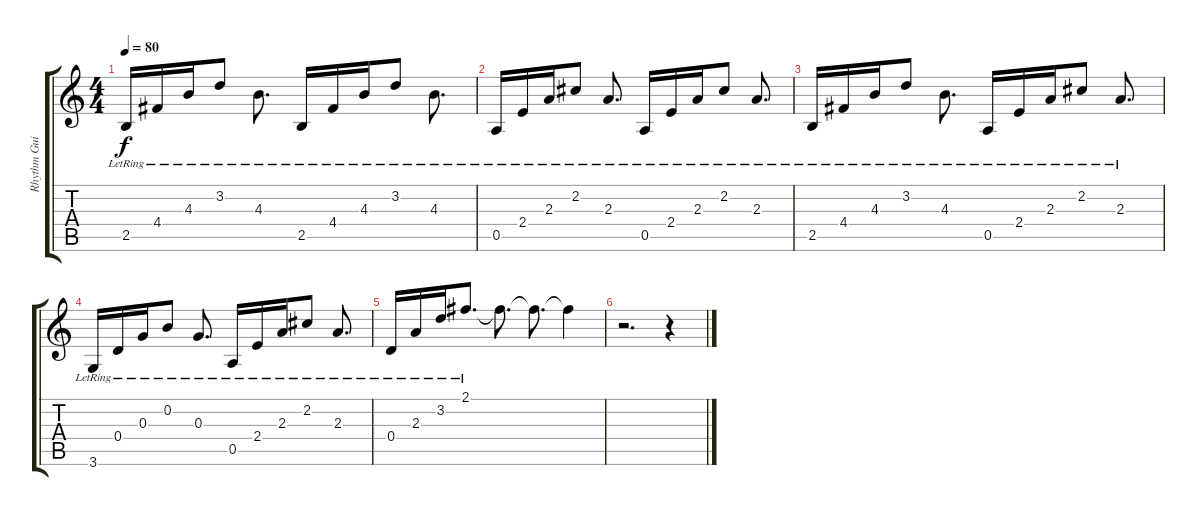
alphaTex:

\track ("Rhythm Guitar" "Rhythm Gui") {instrument acousticguitarsteel}
\staff {score tabs}
\tuning (E4 B3 G3 D3 A2 E2) {hide}
\ts (4 4)
\tempo 80
\clef g2
\ks c
2.5{lr}.16{dy f} 4.4{lr}.16 4.3{lr}.16 3.2{lr}.8 4.3{lr}.8{d} 2.5{lr}.16 4.4{lr}.16 4.3{lr}.16 3.2{lr}.8 4.3{lr}.8{d} |
0.5{lr}.16 2.4{lr}.16 2.3{lr}.16 2.2{lr}.8 2.3{lr}.8{d} 0.5{lr}.16 2.4{lr}.16 2.3{lr}.16 2.2{lr}.8 2.3{lr}.8{d} |
2.5{lr}.16 4.4{lr}.16 4.3{lr}.16 3.2{lr}.8 4.3{lr}.8{d} 0.5{lr}.16 2.4{lr}.16 2.3{lr}.16 2.2{lr}.8 2.3{lr}.8{d} |
3.6{lr}.16 0.4{lr}.16 0.3{lr}.16 0.2{lr}.8 0.3{lr}.8{d} 0.5{lr}.16 2.4{lr}.16 2.3{lr}.16 2.2{lr}.8 2.3{lr}.8{d} |
0.4{lr}.16 2.3{lr}.16 3.2{lr}.16 2.1{lr}.8{d} 2.1{t}.8{d} 2.1{t}.8{d} 2.1{t}.4 |
r.2{d} r.4
